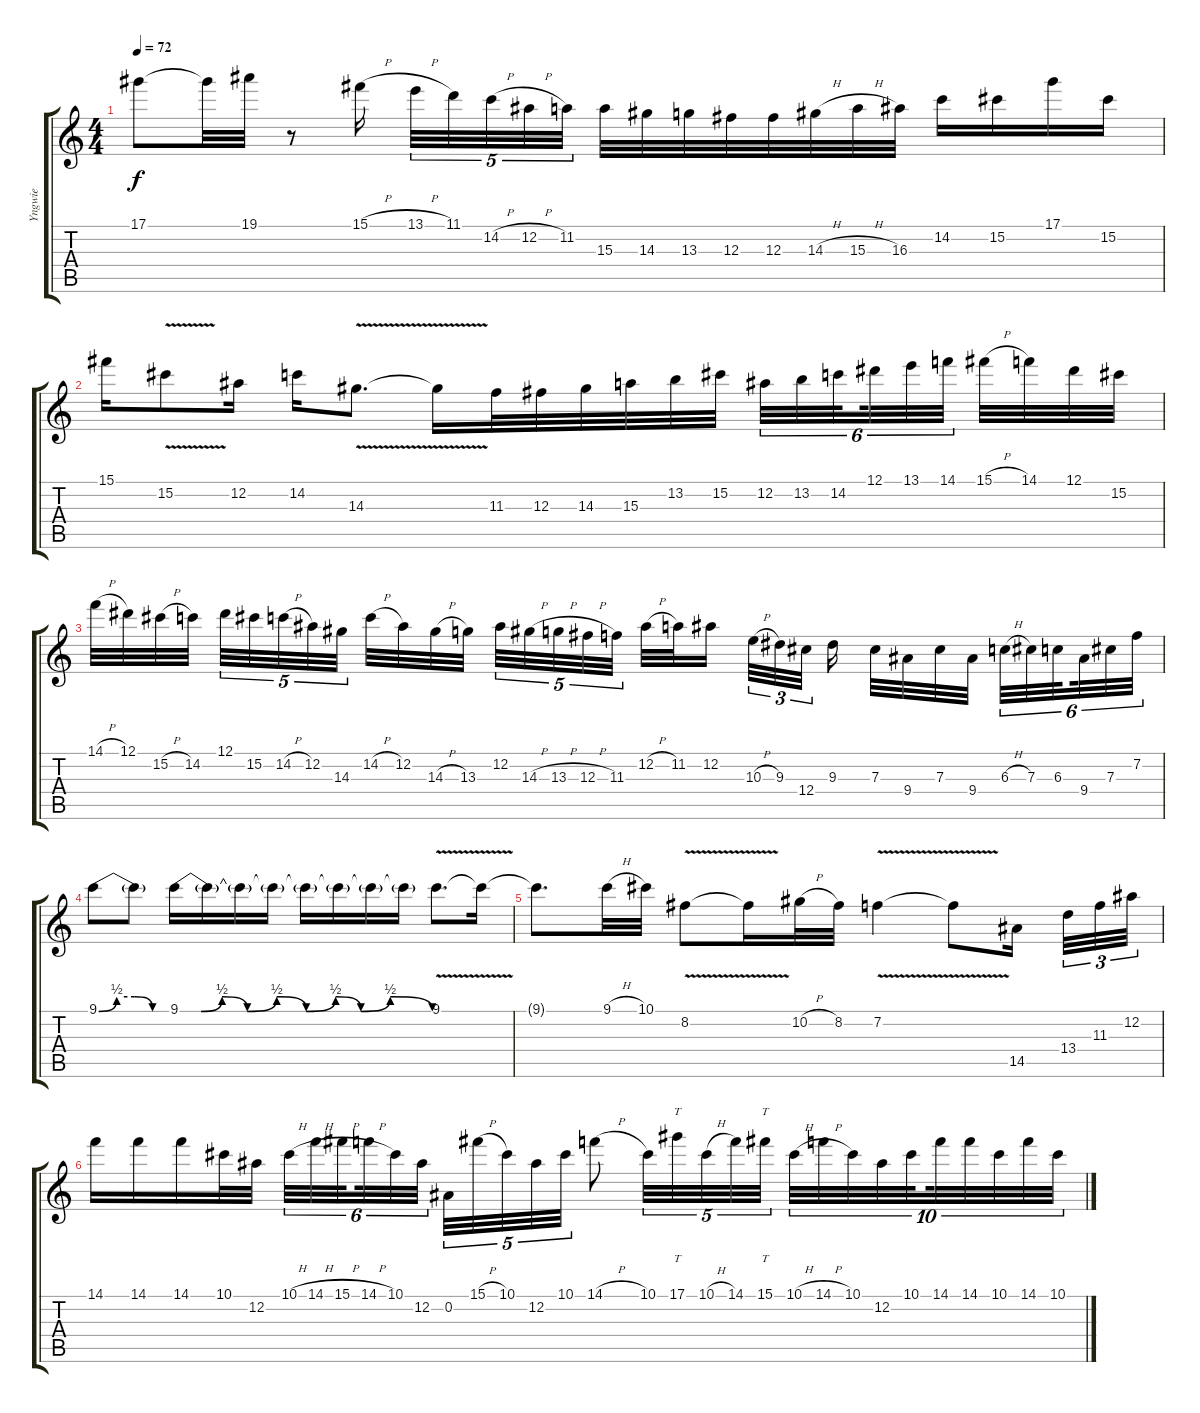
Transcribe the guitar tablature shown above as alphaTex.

\track ("Yngwie" "Yngwie") {instrument overdrivenguitar}
\staff {score tabs}
\tuning (Eb4 Bb3 Gb3 Db3 Ab2 Eb2) {hide}
\ts (4 4)
\tempo 72
\clef g2
\ks c
17.1{t}.8{dy f} 17.1{t}.32 19.1.32 r.8 15.1{h}.16{beam splitsecondary} 13.1{h}.32{tu (5 4)} 11.1.32{tu (5 4)} 14.2{h}.32{tu (5 4)} 12.2{h}.32{tu (5 4)} 11.2.32{tu (5 4)} 15.3.32 14.3.32 13.3.32 12.3.32 12.3.32 14.3{h}.32 15.3{h}.32 16.3.32 14.2.16 15.2.16 17.1.16 15.2.16 |
15.1.16 15.2{v}.8 12.2.16 14.2.16 14.3{v}.8{d} 14.3{t}.16 11.3.32 12.3.32 14.3.32 15.3.32 13.2.32 15.2.32 12.2.32{tu (6 4)} 13.2.32{tu (6 4)} 14.2.32{tu (6 4) beam splitsecondary} 12.1.32{tu (6 4)} 13.1.32{tu (6 4)} 14.1.32{tu (6 4) beam splitsecondary} 15.1{h}.32 14.1.32 12.1.32 15.2.32 |
14.1{h}.32 12.1.32 15.2{h}.32 14.2.32{beam splitsecondary} 12.1.32{tu (5 4)} 15.2.32{tu (5 4)} 14.2{h}.32{tu (5 4)} 12.2.32{tu (5 4)} 14.3.32{tu (5 4)} 14.2{h}.32 12.2.32 14.3{h}.32 13.3.32{beam splitsecondary} 12.2.32{tu (5 4)} 14.3{h}.32{tu (5 4)} 13.3{h}.32{tu (5 4)} 12.3{h}.32{tu (5 4)} 11.3.32{tu (5 4)} 12.2{h}.32 11.2.32 12.2.16{beam splitsecondary} 10.3{h}.32{tu (3 2)} 9.3.32{tu (3 2)} 12.4.32{tu (3 2) beam splitsecondary} 9.3.16 7.3.32 9.4.32 7.3.32 9.4.32{beam splitsecondary} 6.3{h}.32{tu (6 4)} 7.3.32{tu (6 4)} 6.3.32{tu (6 4) beam splitsecondary} 9.4.32{tu (6 4)} 7.3.32{tu (6 4)} 7.2.32{tu (6 4)} |
9.1{be (custom 0 0 15 2 30 2 45 0 60 0)}.8 9.1{t}.8 9.1{be (custom 0 0 5 0 10 2 16 0 23 2 30 0 37 2 43 0 50 2 60 0)}.16 9.1{t}.16 9.1{t}.16 9.1{t}.16 9.1{t}.16 9.1{t}.16 9.1{t}.16 9.1{t}.16 9.1{v}.8{d} 9.1{t}.16 |
9.1{t}.8{d} 9.1{h}.32 10.1.32 8.2{v}.8 8.2{t}.16 10.2{h}.32 8.2.32 7.2{v}.4 7.2{t}.8 14.5.16{beam splitsecondary} 13.4.32{tu (3 2)} 11.3.32{tu (3 2)} 12.2.32{tu (3 2)} |
14.1.16 14.1.16 14.1.16 10.1.32 12.2.32 10.1{h}.32{tu (6 4)} 14.1{h}.32{tu (6 4)} 15.1{h}.32{tu (6 4) beam splitsecondary} 14.1{h}.32{tu (6 4)} 10.1.32{tu (6 4)} 12.2.32{tu (6 4) beam splitsecondary} 0.2.32{tu (5 4)} 15.1{h}.32{tu (5 4)} 10.1.32{tu (5 4)} 12.2.32{tu (5 4)} 10.1.32{tu (5 4)} 14.1{h}.8 10.1.32{tu (5 4)} 17.1.32{tt tu (5 4)} 10.1{h}.32{tu (5 4)} 14.1.32{tu (5 4)} 15.1.32{tt tu (5 4)} 10.1{h}.32{tu (10 8)} 14.1{h}.32{tu (10 8)} 10.1.32{tu (10 8)} 12.2.32{tu (10 8)} 10.1.32{tu (10 8) beam splitsecondary} 14.1.32{tu (10 8)} 14.1.32{tu (10 8)} 10.1.32{tu (10 8)} 14.1.32{tu (10 8)} 10.1.32{tu (10 8)}
